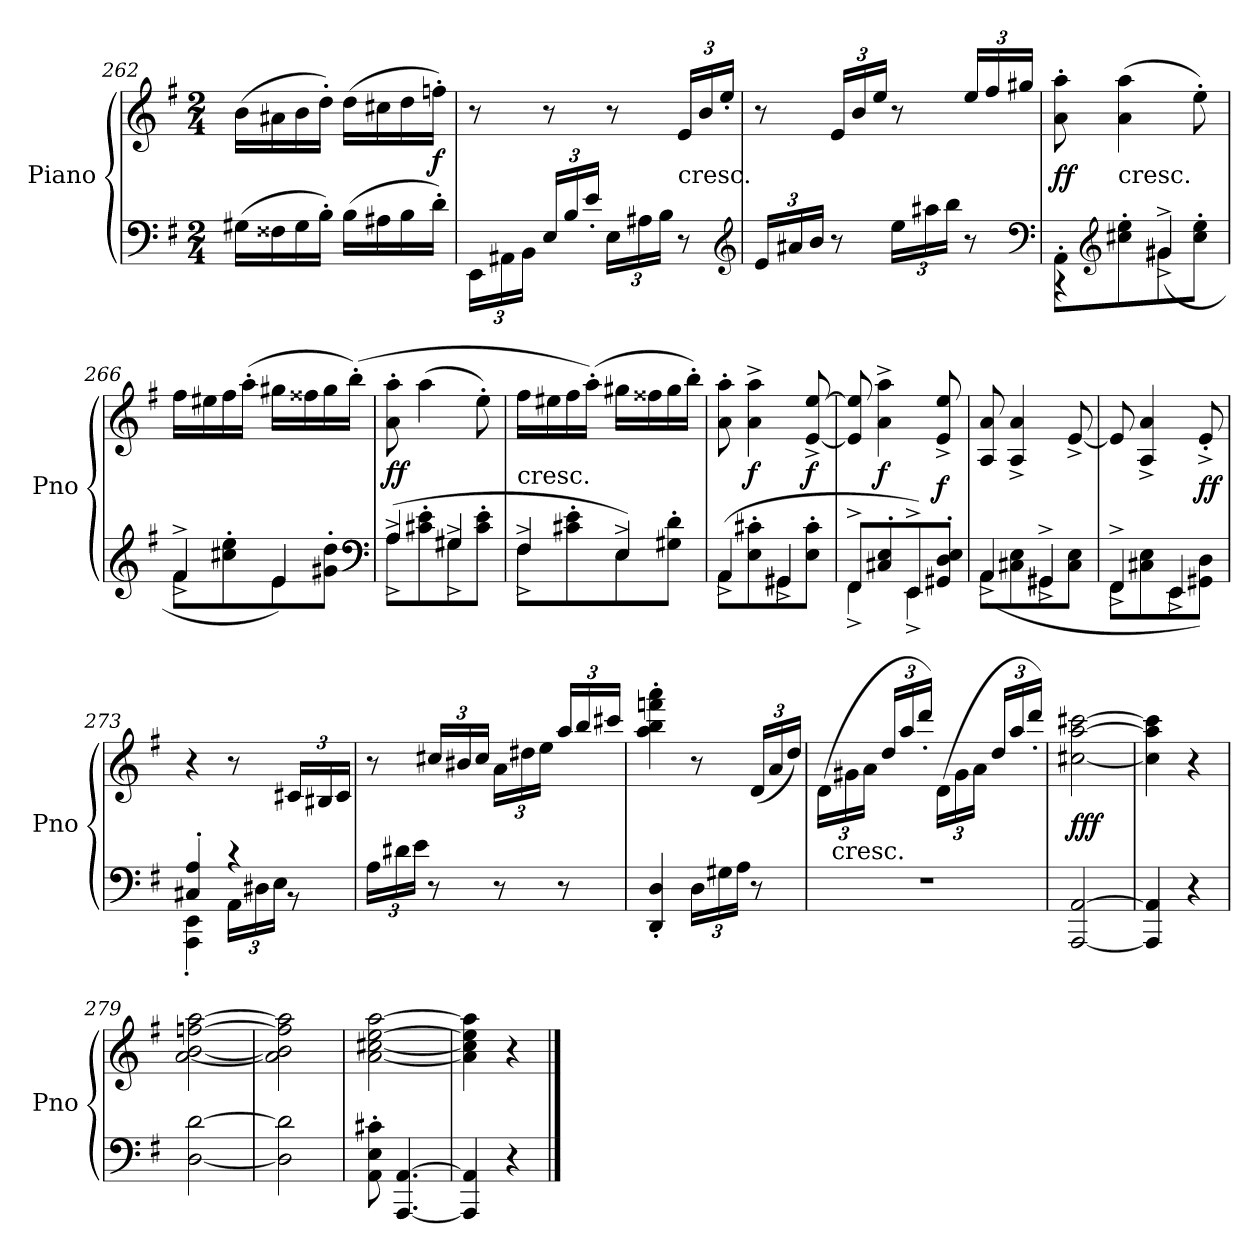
**kern	**kern	**dynam
*part1	*part1	*part1
*staff2	*staff1	*staff1/2
*I"Piano	*	*
*I'Pno	*	*
*clefF4	*clefG2	*
*k[f#]	*k[f#]	*
*M2/4	*M2/4	*
=262	=262	=262
(16G#X\LL	(16b\LL	.
16F##X\	16a#X\	.
16G#\	16b\	.
16B'\JJ)	16dd'\JJ)	.
(16B\LL	(16dd\LL	.
16A#X\	16cc#X\	.
16B\	16dd\	.
16d'\JJ)	16ffn'\JJ)	f
=263	=263	=263
24EE\LL	8r	.
24AA#X\	.	.
24BB\JJ	.	.
24E/LL	8r	.
24B/	.	.
24e'/JJ	.	.
24E\LL	8r	.
24A#X\	.	.
24B\JJ	.	.
!	!LO:TX:c:t=cresc.	!
8r	24e/LL	.
.	24b/	.
.	24ee'/JJ	.
*clefG2	*	*
=264	=264	=264
24e/LL	8r	.
24a#X/	.	.
24b/JJ	.	.
8r	24e/LL	.
.	24b/	.
.	24ee/JJ	.
24ee\LL	8r	.
24aa#X\	.	.
24bb\JJ	.	.
8r	24ee/LL	.
.	24ff#/	.
.	24gg#X/JJ	.
*clefF4	*	*
=265	=265	=265
*^	*	*
8AA'\L	4r	8a'\ 8aa'\	ff
*clefG2	*	*	*
!	!	!LO:TX:c:t=cresc.	!
8cc#X'\ 8ee'\	.	(4a\ 4aa\	.
8g#X^\	(4g#X^/	.	.
8cc#'\ 8ee'\J	.	8ee'\)	.
=266	=266	=266	=266
8f#^\L	4f#^/	16ff#\LL	.
.	.	16ee#X\	.
8cc#X'\ 8ee'\	.	16ff#\	.
.	.	(16aa'\JJ	.
8e\	4e/)	16gg#X\LL	.
.	.	16ff##X\	.
8g#X'\ 8dd'\J	.	16gg#\	.
.	.	(16bb'\JJ)	.
*clefF4	*	*	*
=267	=267	=267	=267
(8A^\L	4A^/	8a'\ 8aa'\	ff
8c#X'\ 8e'\	.	(4aa\	.
8G#X^\	4G#X^/	.	.
8c#'\ 8e'\J	.	8ee'\)	.
=268	=268	=268	=268
!	!	!LO:TX:c:t=cresc.	!
8F#^\L	4F#^/	16ff#\LL	.
.	.	16ee#X\	.
8c#X'\ 8e'\	.	16ff#\	.
.	.	(16aa'\JJ)	.
8E^\	4E/)	16gg#X\LL	.
.	.	16ff##X\	.
8G#X'\ 8d'\J	.	16gg#\	.
.	.	16bb'\JJ)	.
=269	=269	=269	=269
(8AA\L	4AA^/	8a'\ 8aa'\	.
8E'\ 8c#X'\	.	4a^\ 4aa^\	f
8GG#X\	4GG#X^/	.	.
8E'\ 8c#'\J	.	[8e^/ [8ee^/	f
=270	=270	=270	=270
8FF#^/L	4FF#^\	8e]/ 8ee]/	.
8C#X'/ 8E'/	.	4a^\ 4aa^\	f
8EE^/)	4EE^\	.	.
8GG#X'/ 8D'/ 8E'/J	.	8e^/ 8ee^/	f
=271	=271	=271	=271
8AA\L	(4AA^/	8A/ 8a/	.
8C#X\ 8E\	.	4A^/ 4a^/	.
8GG#X^\	4GG#X^/	.	.
8C#\ 8E\J	.	[8e^/	.
=272	=272	=272	=272
8FF#^\L	4FF#^/	8e/]	.
8C#X\ 8E\	.	4A^/ 4a^/	.
8EE\	4EE^/	.	.
8GG#X\ 8D\J)	.	8e'^/	ff
=273	=273	=273	=273
4C#X'/ 4A'/	4AAA'\ 4EE'\	4r	.
4r	24AA\LL	8r	.
.	24D#X\	.	.
.	24E\JJ	.	.
.	8r	24c#X/LL	.
.	.	24B#X/	.
.	.	24c#/JJ	.
*v	*v	*	*
=274	=274	=274
24A\LL	8r	.
24d#X\	.	.
24e\JJ	.	.
8r	24cc#X/LL	.
.	24b#X/	.
.	24cc#/JJ	.
8r	24a\LL	.
.	24dd#X\	.
.	24ee\JJ	.
8r	24aa/LL	.
.	24bb/	.
.	24ccc#X/JJ	.
=275	=275	=275
4DD'/ 4D'/	4aa'\ 4bb'\ 4fffn'\ 4aaa'\	.
24D\LL	8r	.
24G#X\	.	.
24A\JJ	.	.
8r	(24d/LL	.
.	24a/	.
.	24dd/JJ)	.
=276	=276	=276
2r	(24d\LL	.
!	!LO:TX:c:t=cresc.	!
.	24g#X\	.
.	24a\JJ	.
.	24dd/LL	.
.	24aa/	.
.	24ddd'/JJ)	.
.	(24d\LL	.
.	24g#\	.
.	24a\JJ	.
.	24dd/LL	.
.	24aa/	.
.	24ddd'/JJ)	.
=277	=277	=277
[2AAA/ [2AA/	[2cc#X\ [2aa\ [2ccc#X\	fff
=278	=278	=278
4AAA]/ 4AA]/	4cc#]\ 4aa]\ 4ccc#]\	.
4r	4r	.
=279	=279	=279
[2D\ [2d\	[2a\ [2b\ [2ffn\ [2aa\	.
=280	=280	=280
2D]\ 2d]\	2a]\ 2b]\ 2ff]\ 2aa]\	.
=281	=281	=281
8AA'\ 8E'\ 8c#X'\	[2a\ [2cc#X\ [2ee\ [2aa\	.
[4.AAA/ [4.AA/	.	.
=282	=282	=282
4AAA]/ 4AA]/	4a]\ 4cc#]\ 4ee]\ 4aa]\	.
4r	4r	.
==	==	==
*-	*-	*-
